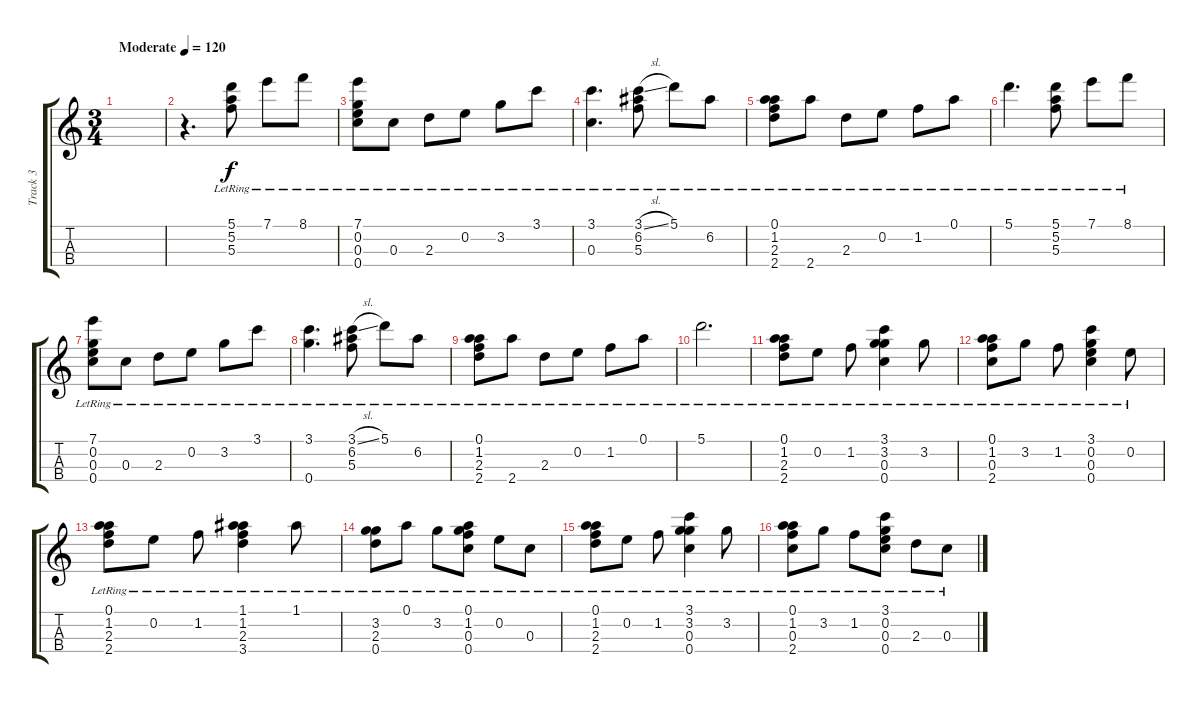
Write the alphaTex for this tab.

\track ("Track 3" "Track 3") {instrument acousticguitarnylon}
\staff {score tabs}
\tuning (A4 E4 C4 G4) {hide}
\ts (3 4)
\tempo (120 "Moderate")
\clef g2
\ks c
|
r.4{d} (5.1{lr} 5.2{lr} 5.3{lr}).8 7.1{lr}.8 8.1{lr}.8 |
(7.1{lr} 0.2{lr} 0.3{lr} 0.4{lr}).8 0.3{lr}.8 2.3{lr}.8 0.2{lr}.8 3.2{lr}.8 3.1{lr}.8 |
(3.1{lr} 0.3{lr}).4{d} (3.1{sl lr} 6.2{lr} 5.3{lr}).8 5.1{lr}.8 6.2{lr}.8 |
(0.1{lr} 1.2{lr} 2.3{lr} 2.4{lr}).8 2.4{lr}.8 2.3{lr}.8 0.2{lr}.8 1.2{lr}.8 0.1{lr}.8 |
5.1{lr}.4{d} (5.1{lr} 5.2{lr} 5.3{lr}).8 7.1{lr}.8 8.1{lr}.8 |
(7.1{lr} 0.2{lr} 0.3{lr} 0.4{lr}).8 0.3{lr}.8 2.3{lr}.8 0.2{lr}.8 3.2{lr}.8 3.1{lr}.8 |
(3.1{lr} 0.4{lr}).4{d} (3.1{sl lr} 6.2{lr} 5.3{lr}).8 5.1{lr}.8 6.2{lr}.8 |
(0.1{lr} 1.2{lr} 2.3{lr} 2.4{lr}).8 2.4{lr}.8 2.3{lr}.8 0.2{lr}.8 1.2{lr}.8 0.1{lr}.8 |
5.1{lr}.2{d} |
(0.1{lr} 1.2{lr} 2.3{lr} 2.4{lr}).8 0.2{lr}.8 1.2{lr}.8 (3.1{lr} 3.2{lr} 0.3{lr} 0.4{lr}).4 3.2{lr}.8 |
(0.1{lr} 1.2{lr} 0.3{lr} 2.4{lr}).8 3.2{lr}.8 1.2{lr}.8 (3.1{lr} 0.2{lr} 0.3{lr} 0.4{lr}).4 0.2{lr}.8 |
(0.1{lr} 1.2{lr} 2.3{lr} 2.4{lr}).8 0.2{lr}.8 1.2{lr}.8 (1.1{lr} 1.2{lr} 2.3{lr} 3.4{lr}).4 1.1{lr}.8 |
(3.2{lr} 2.3{lr} 0.4{lr}).8 0.1{lr}.8 3.2{lr}.8 (0.1{lr} 1.2{lr} 0.3{lr} 0.4{lr}).8 0.2{lr}.8 0.3{lr}.8 |
(0.1{lr} 1.2{lr} 2.3{lr} 2.4{lr}).8 0.2{lr}.8 1.2{lr}.8 (3.1{lr} 3.2{lr} 0.3{lr} 0.4{lr}).4 3.2{lr}.8 |
(0.1{lr} 1.2{lr} 0.3{lr} 2.4{lr}).8 3.2{lr}.8 1.2{lr}.8 (3.1{lr} 0.2{lr} 0.3{lr} 0.4{lr}).8 2.3{lr}.8 0.3{lr}.8
